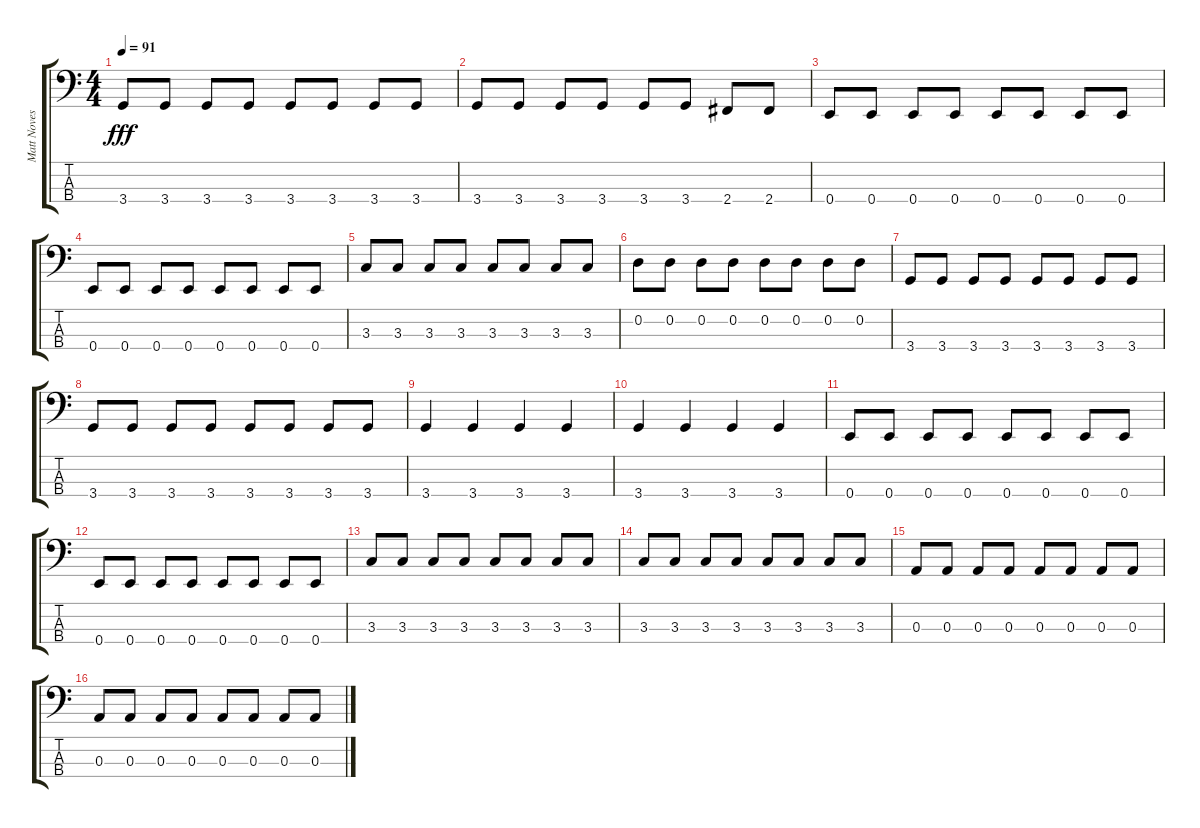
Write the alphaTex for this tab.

\track ("Matt Noveskey - bass" "Matt Noves") {instrument electricbassfinger}
\staff {score tabs}
\tuning (G2 D2 A1 E1) {hide}
\ts (4 4)
\tempo 91
\clef f4
\ks c
3.4.8{dy fff} 3.4.8 3.4.8 3.4.8 3.4.8 3.4.8 3.4.8 3.4.8 |
3.4.8 3.4.8 3.4.8 3.4.8 3.4.8 3.4.8 2.4.8 2.4.8 |
0.4.8 0.4.8 0.4.8 0.4.8 0.4.8 0.4.8 0.4.8 0.4.8 |
0.4.8 0.4.8 0.4.8 0.4.8 0.4.8 0.4.8 0.4.8 0.4.8 |
3.3.8 3.3.8 3.3.8 3.3.8 3.3.8 3.3.8 3.3.8 3.3.8 |
0.2.8 0.2.8 0.2.8 0.2.8 0.2.8 0.2.8 0.2.8 0.2.8 |
3.4.8 3.4.8 3.4.8 3.4.8 3.4.8 3.4.8 3.4.8 3.4.8 |
3.4.8 3.4.8 3.4.8 3.4.8 3.4.8 3.4.8 3.4.8 3.4.8 |
3.4.4 3.4.4 3.4.4 3.4.4 |
3.4.4 3.4.4 3.4.4 3.4.4 |
0.4.8 0.4.8 0.4.8 0.4.8 0.4.8 0.4.8 0.4.8 0.4.8 |
0.4.8 0.4.8 0.4.8 0.4.8 0.4.8 0.4.8 0.4.8 0.4.8 |
3.3.8 3.3.8 3.3.8 3.3.8 3.3.8 3.3.8 3.3.8 3.3.8 |
3.3.8 3.3.8 3.3.8 3.3.8 3.3.8 3.3.8 3.3.8 3.3.8 |
0.3.8 0.3.8 0.3.8 0.3.8 0.3.8 0.3.8 0.3.8 0.3.8 |
0.3.8 0.3.8 0.3.8 0.3.8 0.3.8 0.3.8 0.3.8 0.3.8
